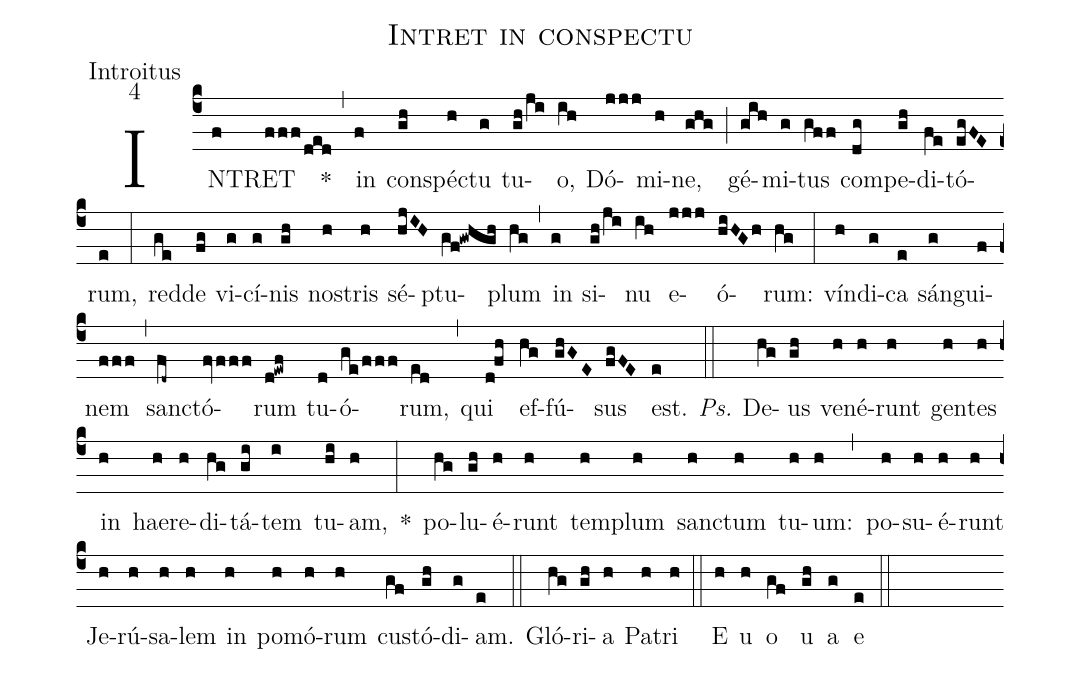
name:Intret in conspectu;
office-part:Introitus;
mode:4;
%%
(c4) IN(f)TRET(fff/ded) *(,) in(f) con(gh)spé(h)ctu(g) tu(gh/ji)o,(ih) Dó(jjj)mi(h)ne,(ghg) (;) gé(gih)mi(g)tus(gff) com(dg)pe(gh)di(fe)tó(egFE)rum,(e) (:) red(ge)de(fg) vi(g)cí(g)nis(gh) no(h)stris(h) sé(hjIH)ptu(gf!gwhgh)plum(hg) (,) in(g) si(gh/ji)nu(ih) e(jjj)ó(hiHGh)rum:(hg) (:) vín(h)di(g)ca(e) sán(g)gui(f)nem(fff) (,) sanc(fd~)tó(fvfff)rum(d!ewf) tu(d)ó(ge/fff)rum,(ed) (,) qui(d!fh) ef(hg)fú(ghGE)sus(fgFE) est.(e) <i>Ps.</i>(::) De(hg)us(gh) ve(h)né(h)runt(h) gen(h)tes(h) in(h) hae(h)re(h)di(hg)tá(gi)tem(i) tu(hi)am,(h) *(:) po(hg)lu(gh)é(h)runt(h) tem(h)plum(h) sanc(h)tum(h) tu(h)um:(h) (,) po(h)su(h)é(h)runt(h) Je(h)rú(h)sa(h)lem(h) in(h) po(h)mó(h)rum(h) cu(gf)stó(gh)di(g)am.(e) (::) Gló(hg)ri(gh)a(h) Pa(h)tri(h) (::) E(h) u(h) o(gf) u(gh) a(g) e(e) (::)
